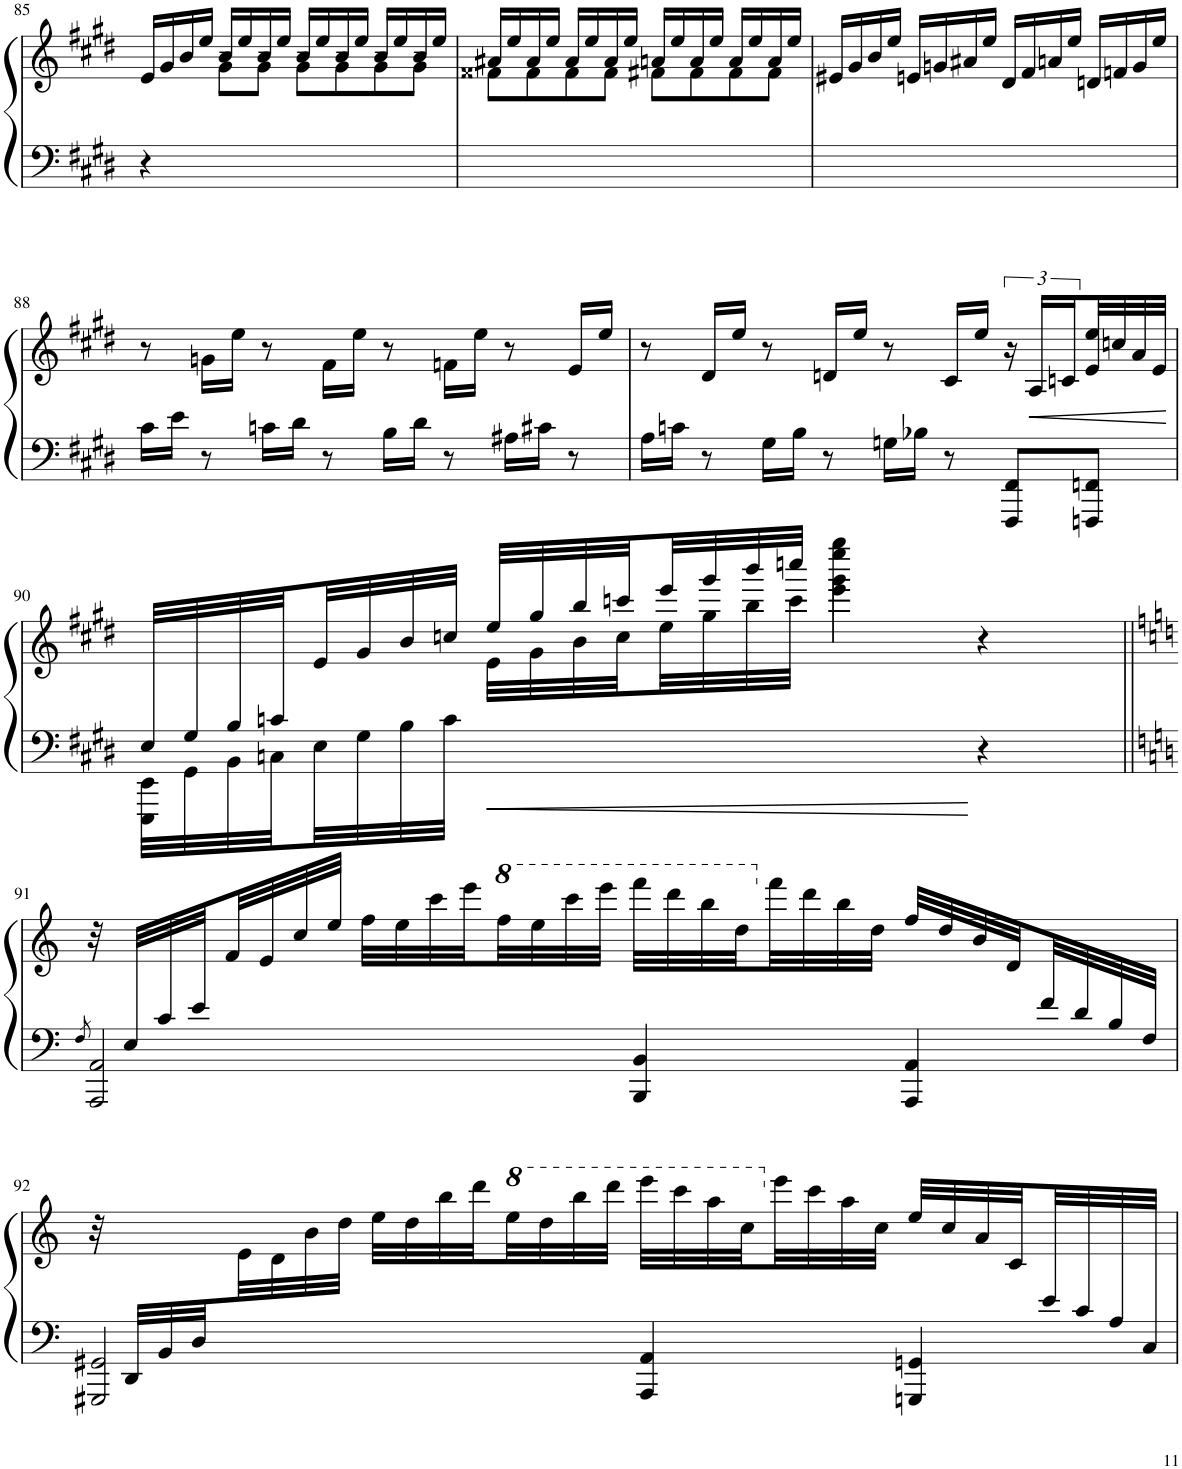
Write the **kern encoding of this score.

**kern	**kern	**dynam
*part1	*part1	*part1
*staff2	*staff1	*staff1/2
*I"Piano	*	*
*I'Pno.	*	*
!!LO:PB:g=z
*clefF4	*clefG2	*
*k[f#c#g#d#]	*k[f#c#g#d#]	*
*M4/4	*M4/4	*
=85	=85	=85
*	*^	*
4r	16e/LL	4ryy	.
.	16g#/	.	.
.	16b/	.	.
.	16ee/JJ	.	.
2.ryy	16b/LL	8g#~\L	.
.	16ee/	.	.
.	16b/	8g#~\J	.
.	16ee/JJ	.	.
.	16b/LL	8g#~\L	.
.	16ee/	.	.
.	16b/	8g#~\	.
.	16ee/JJ	.	.
.	16b/LL	8g#~\	.
.	16ee/	.	.
.	16b/	8g#~\J	.
.	16ee/JJ	.	.
=86	=86	=86	=86
1ryy	16a#X/LL	8f##X~\L	.
.	16ee/	.	.
.	16a#/	8f##~\	.
.	16ee/JJ	.	.
.	16a#/LL	8f##~\	.
.	16ee/	.	.
.	16a#/	8f##~\J	.
.	16ee/JJ	.	.
.	16an/LL	8f#X~\L	.
.	16ee/	.	.
.	16a/	8f#~\	.
.	16ee/JJ	.	.
.	16a/LL	8f#~\	.
.	16ee/	.	.
.	16a/	8f#~\J	.
.	16ee/JJ	.	.
*	*v	*v	*
=87	=87	=87
1ryy	16e#X/LL	.
.	16g#/	.
.	16b/	.
.	16ee/JJ	.
.	16en/LL	.
.	16gn/	.
.	16a#X/	.
.	16ee/JJ	.
.	16d#/LL	.
.	16f#/	.
.	16an/	.
.	16ee/JJ	.
.	16dn/LL	.
.	16fn/	.
.	16g/	.
.	16ee/JJ	.
!!LO:LB:g=z
=88	=88	=88
16c#\LL	8r	.
16e\JJ	.	.
8r	16gn\LL	.
.	16ee\JJ	.
16cn\LL	8r	.
16d#\JJ	.	.
8r	16f#\LL	.
.	16ee\JJ	.
16B\LL	8r	.
16d#\JJ	.	.
8r	16fn\LL	.
.	16ee\JJ	.
16A#X\LL	8r	.
16c#X\JJ	.	.
8r	16e/LL	.
.	16ee/JJ	.
=89	=89	=89
16A\LL	8r	.
16cn\JJ	.	.
8r	16d#/LL	.
.	16ee/JJ	.
16G#\LL	8r	.
16B\JJ	.	.
8r	16dn/LL	.
.	16ee/JJ	.
16Gn\LL	8r	.
16B-X\JJ	.	.
8r	16c#/LL	.
.	16ee/JJ	.
8FFF#/^ 8FF#/^L	24r	.
!	!	!LO:HP:b
.	24A/LL	<
.	24cn/	.
8FFFn/^ 8FFn/^J	32e/ 32ee/L	.
.	32ccn/	.
.	32a/	.
.	32e/JJJ	.
.	.	[
!!LO:LB:g=z
=90	=90	=90
*^	*^	*
32E/LLL	32EEE\ 32EE\LLL	8ryy	4ryy	.
32G#/	32GG#\	.	.	.
32B/	32BB\	.	.	.
32cn/	32Cn\	.	.	.
2..ryy	32E\	32e/	.	.
.	32G#\	32g#/	.	.
.	32B\	32b/	.	.
.	32c\JJJ	32ccn/JJJ	.	.
!	!	!	!	!LO:HP:b
.	2ryy	32ee/LLL	32e\LLL	<
.	.	32gg#/	32g#\	.
.	.	32bb/	32b\	.
.	.	32cccn/	32cc\	.
.	.	32eee/	32ee\	.
.	.	32ggg#/	32gg#\	.
.	.	32bbb/	32bb\	.
.	.	32ccccn/JJJ	32ccc\JJJ	.
.	.	4eeee\ 4gggg#\	4eee\ 4ggg#\	.
.	4r	4r	4ryy	[
*	*	*v	*v	*
!!LO:LB:g=z
=91||	=91||	=91||	=91||
*k[]	*	*k[]	*
.	8qF/	.	.
32ryy	2AAA/ 2AA/	32r	.
32E/LLL	.	16.ryy	.
32c/	.	.	.
32e/	.	.	.
2.ryy	.	32f/	.
.	.	32e/	.
.	.	32cc/	.
.	.	32ee/JJJ	.
.	.	32ff\LLL	.
.	.	32ee\	.
.	.	32ccc\	.
.	.	32eee\	.
*	*	*8va	*
.	.	32fff\	.
.	.	32eee\	.
.	.	32cccc\	.
.	.	32eeee\JJJ	.
.	4BBB/ 4BB/	32ffff\LLL	.
.	.	32dddd\	.
.	.	32bbb\	.
.	.	32ddd\	.
*	*	*X8va	*
.	.	32fff\	.
.	.	32ddd\	.
.	.	32bb\	.
.	.	32dd\JJJ	.
.	4AAA/ 4AA/	32ff/LLL	.
.	.	32dd/	.
.	.	32b/	.
.	.	32d/	.
32f/	.	8ryy	.
32d/	.	.	.
32B/	.	.	.
32F/JJJ	.	.	.
!!LO:LB:g=z
=92	=92	=92	=92
32ryy	2GGG#X/ 2GG#X/	32r	.
32DD/LLL	.	16.ryy	.
32BB/	.	.	.
32D/	.	.	.
2.ryy	.	32e\	.
.	.	32d\	.
.	.	32b\	.
.	.	32dd\JJJ	.
.	.	32ee\LLL	.
.	.	32dd\	.
.	.	32bb\	.
.	.	32ddd\	.
*	*	*8va	*
.	.	32eee\	.
.	.	32ddd\	.
.	.	32bbb\	.
.	.	32dddd\JJJ	.
.	4AAA/ 4AA/	32eeee\LLL	.
.	.	32cccc\	.
.	.	32aaa\	.
.	.	32ccc\	.
*	*	*X8va	*
.	.	32eee\	.
.	.	32ccc\	.
.	.	32aa\	.
.	.	32cc\JJJ	.
.	4GGGn/ 4GGn/	32ee/LLL	.
.	.	32cc/	.
.	.	32a/	.
.	.	32c/	.
32e/	.	8ryy	.
32c/	.	.	.
32A/	.	.	.
32C/JJJ	.	.	.
*v	*v	*	*
=	=	=
*-	*-	*-
